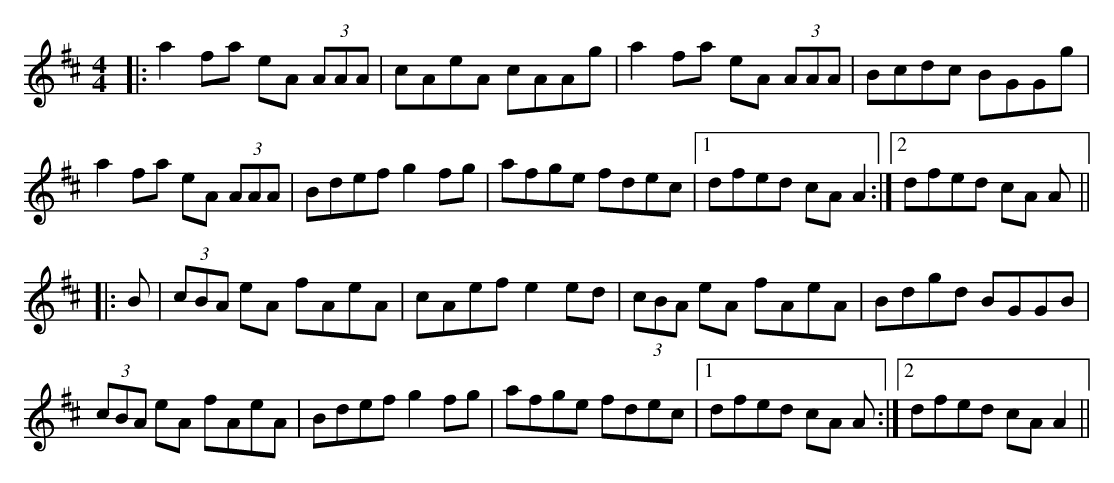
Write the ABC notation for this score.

X:1
M:4/4
K:Amix
|:a2fa eA (3AAA|cAeA cAAg|a2fa eA (3AAA|Bcdc BGGg|
a2fa eA (3AAA|Bdef g2fg|afge fdec|1 dfed cA A2:|2 dfed cA A||
|:B|(3cBA eA fAeA|cAef e2ed|(3cBA eA fAeA|Bdgd BGGB|
(3cBA eA fAeA|Bdef g2fg|afge fdec|1 dfed cA A:|2 dfed cA A2||
